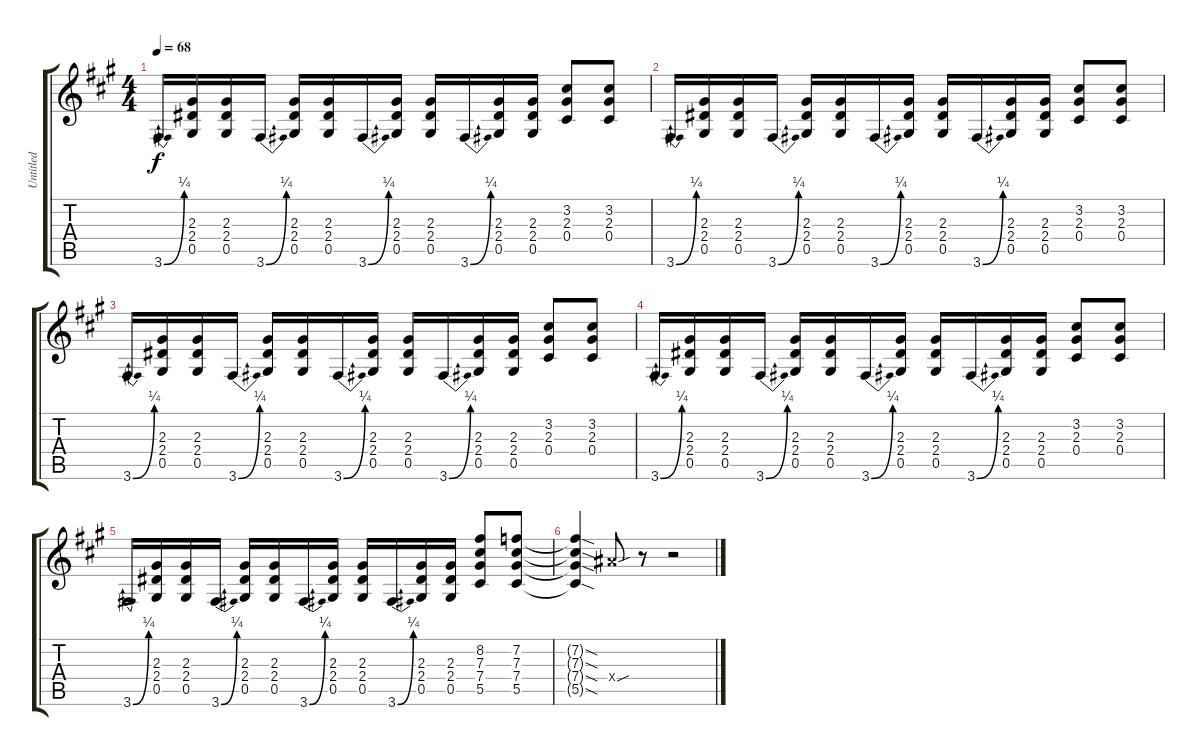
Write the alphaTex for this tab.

\track ("Untitled" "Untitled") {instrument distortionguitar}
\staff {score tabs}
\tuning (Eb4 Bb3 Gb3 Db3 Ab2 Eb2) {hide}
\ts (4 4)
\tempo 68
\clef g2
\ks a
3.6{be (bend 0 0 60 1)}.16{dy f} (2.3 2.4 0.5).16 (2.3 2.4 0.5).16 3.6{be (bend 0 0 60 1)}.16 (2.3 2.4 0.5).16 (2.3 2.4 0.5).16 3.6{be (bend 0 0 60 1)}.16 (2.3 2.4 0.5).16 (2.3 2.4 0.5).16 3.6{be (bend 0 0 60 1)}.16 (2.3 2.4 0.5).16 (2.3 2.4 0.5).16 (3.2 2.3 0.4).8 (3.2 2.3 0.4).8 |
3.6{be (bend 0 0 60 1)}.16 (2.3 2.4 0.5).16 (2.3 2.4 0.5).16 3.6{be (bend 0 0 60 1)}.16 (2.3 2.4 0.5).16 (2.3 2.4 0.5).16 3.6{be (bend 0 0 60 1)}.16 (2.3 2.4 0.5).16 (2.3 2.4 0.5).16 3.6{be (bend 0 0 60 1)}.16 (2.3 2.4 0.5).16 (2.3 2.4 0.5).16 (3.2 2.3 0.4).8 (3.2 2.3 0.4).8 |
3.6{be (bend 0 0 60 1)}.16 (2.3 2.4 0.5).16 (2.3 2.4 0.5).16 3.6{be (bend 0 0 60 1)}.16 (2.3 2.4 0.5).16 (2.3 2.4 0.5).16 3.6{be (bend 0 0 60 1)}.16 (2.3 2.4 0.5).16 (2.3 2.4 0.5).16 3.6{be (bend 0 0 60 1)}.16 (2.3 2.4 0.5).16 (2.3 2.4 0.5).16 (3.2 2.3 0.4).8 (3.2 2.3 0.4).8 |
3.6{be (bend 0 0 60 1)}.16 (2.3 2.4 0.5).16 (2.3 2.4 0.5).16 3.6{be (bend 0 0 60 1)}.16 (2.3 2.4 0.5).16 (2.3 2.4 0.5).16 3.6{be (bend 0 0 60 1)}.16 (2.3 2.4 0.5).16 (2.3 2.4 0.5).16 3.6{be (bend 0 0 60 1)}.16 (2.3 2.4 0.5).16 (2.3 2.4 0.5).16 (3.2 2.3 0.4).8 (3.2 2.3 0.4).8 |
3.6{be (bend 0 0 60 1)}.16 (2.3 2.4 0.5).16 (2.3 2.4 0.5).16 3.6{be (bend 0 0 60 1)}.16 (2.3 2.4 0.5).16 (2.3 2.4 0.5).16 3.6{be (bend 0 0 60 1)}.16 (2.3 2.4 0.5).16 (2.3 2.4 0.5).16 3.6{be (bend 0 0 60 1)}.16 (2.3 2.4 0.5).16 (2.3 2.4 0.5).16 (8.2 7.3 7.4 5.5).8 (7.2 7.3 7.4 5.5).8 |
(7.2{sod t} 7.3{sod t} 7.4{sod t} 5.5{sod t}).4 9.4{sou x}.8 r.8 r.2
